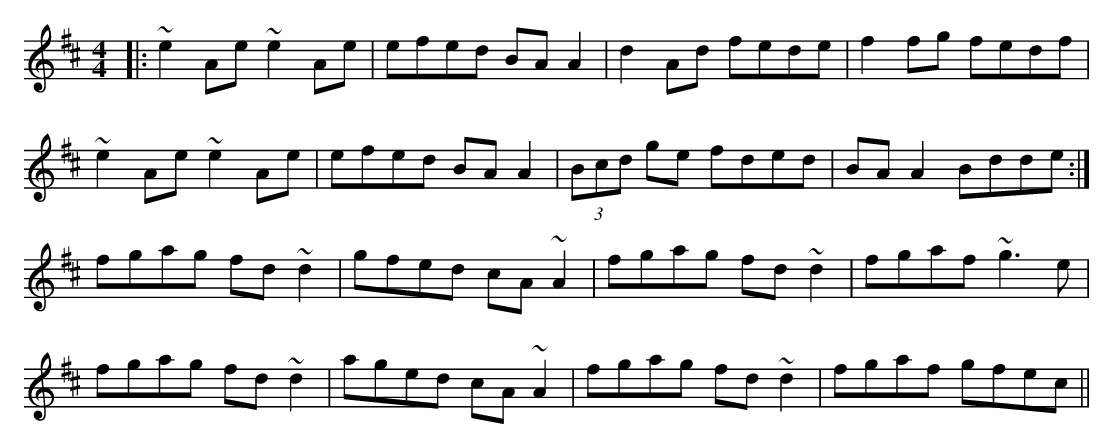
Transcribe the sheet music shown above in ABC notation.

X:1
M:4/4
K:D
|:~e2 Ae ~e2 Ae|efed BA A2|d2 Ad fede|f2 fg fedf|
~e2 Ae ~e2 Ae|efed BA A2|(3Bcd ge fded|BA A2 Bdde:|
fgag fd ~d2|gfed cA ~A2|fgag fd ~d2|fgaf ~g3 e|
fgag fd ~d2|aged cA ~A2|fgag fd ~d2|fgaf gfec||
